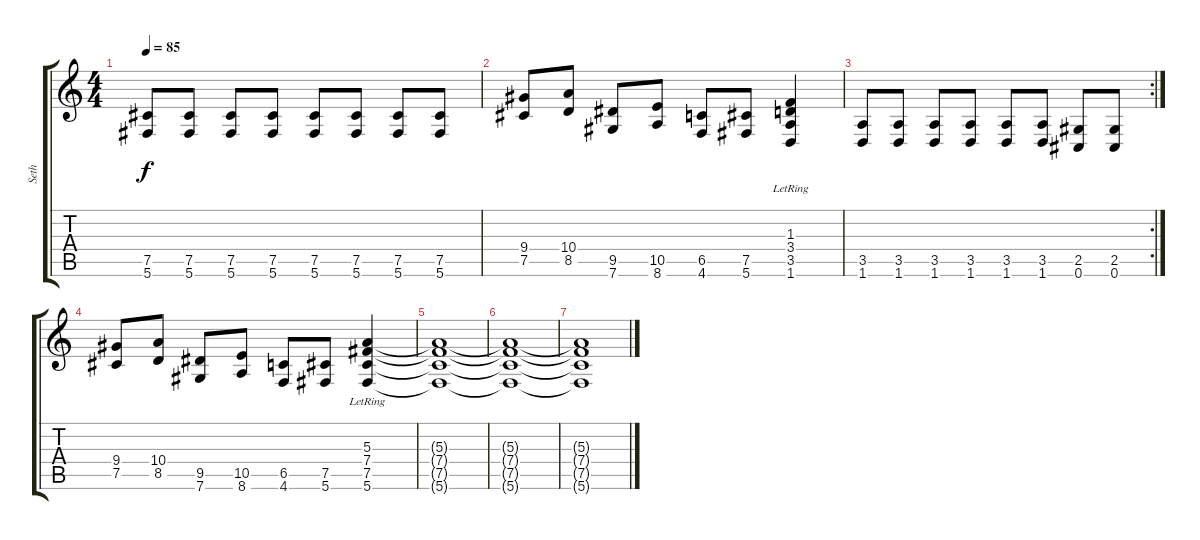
\track ("Seth" "Seth") {instrument distortionguitar}
\staff {score tabs}
\tuning (Db4 Ab3 E3 B2 Gb2 Db2) {hide}
\ts (4 4)
\tempo 85
\clef g2
\ks c
(7.5 5.6).8{dy f} (7.5 5.6).8 (7.5 5.6).8 (7.5 5.6).8 (7.5 5.6).8 (7.5 5.6).8 (7.5 5.6).8 (7.5 5.6).8 |
(9.4 7.5).8 (10.4 8.5).8 (9.5 7.6).8 (10.5 8.6).8 (6.5 4.6).8 (7.5 5.6).8 (1.3{lr} 3.4{lr} 3.5{lr} 1.6{lr}).4 |
\rc 2
(3.5 1.6).8 (3.5 1.6).8 (3.5 1.6).8 (3.5 1.6).8 (3.5 1.6).8 (3.5 1.6).8 (2.5 0.6).8 (2.5 0.6).8 |
(9.4 7.5).8 (10.4 8.5).8 (9.5 7.6).8 (10.5 8.6).8 (6.5 4.6).8 (7.5 5.6).8 (5.3{lr} 7.4{lr} 7.5{lr} 5.6{lr}).4 |
(5.3{t} 7.4{t} 7.5{t} 5.6{t}).1 |
(5.3{t} 7.4{t} 7.5{t} 5.6{t}).1 |
(5.3{t} 7.4{t} 7.5{t} 5.6{t}).1
